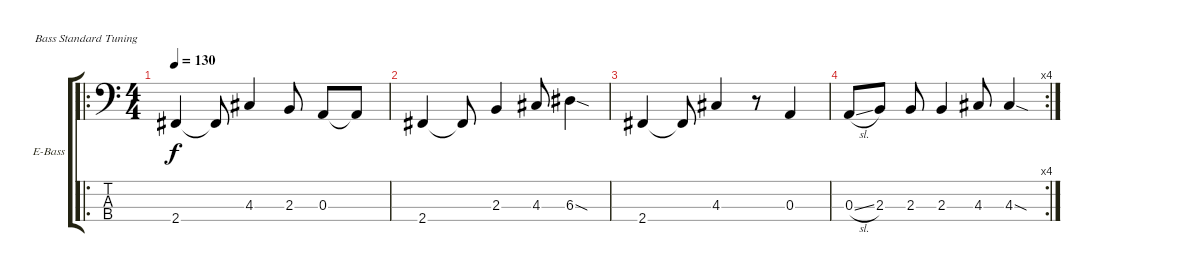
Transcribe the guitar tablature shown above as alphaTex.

\defaultSystemsLayout 4
\bracketExtendMode groupsimilarinstruments
\firstSystemTrackNameOrientation horizontal
\otherSystemsTrackNameOrientation horizontal
\track ("Electric Bass" "E-Bass") {instrument electricbassfinger}
\staff {score tabs}
\tuning (G2 D2 A1 E1)
\ro
\ts (4 4)
\tempo 130
\clef f4
\ks c
2.4.4{dy f} 2.4{t}.8 4.3.4 2.3.8 0.3.8 0.3{t}.8 |
2.4.4 2.4{t}.8 2.3.4 4.3.8 6.3{sod}.4 |
2.4.4 2.4{t}.8 4.3.4 r.8 0.3.4 |
\rc 4
0.3{sl}.8 2.3.8 2.3.8 2.3.4 4.3.8 4.3{sod}.4
